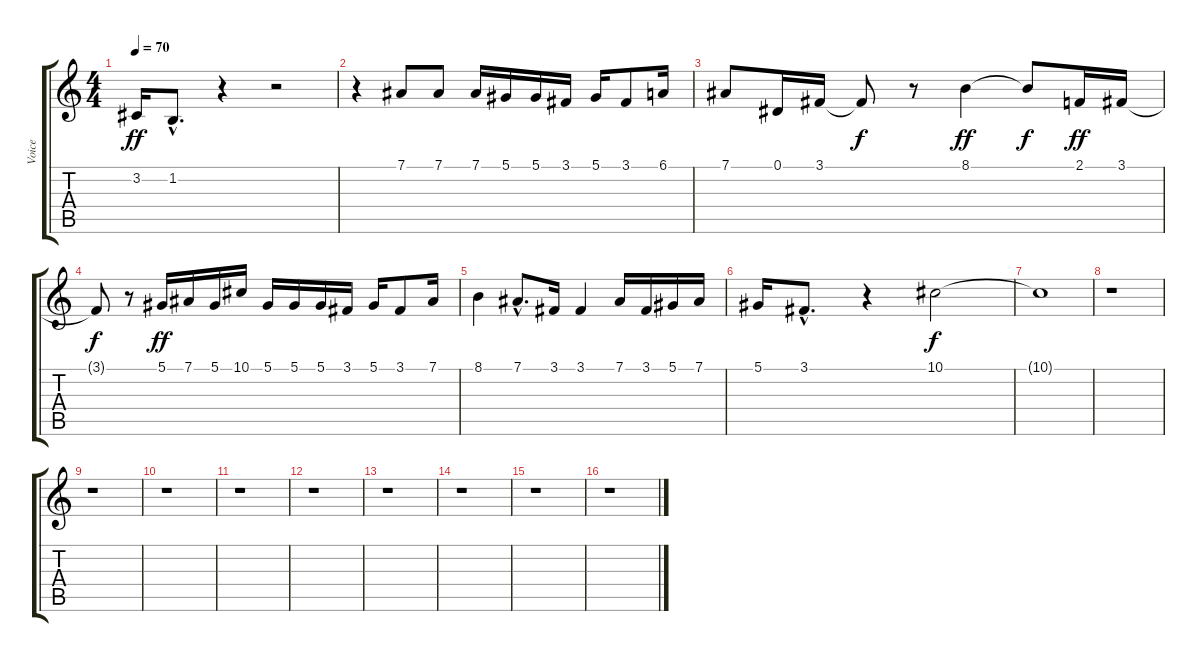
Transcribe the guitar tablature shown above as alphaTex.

\track ("Voice" "Voice") {instrument lead2sawtooth}
\staff {score tabs}
\tuning (Eb4 Bb3 Gb3 Db3 Ab2 Eb2) {hide}
\ts (4 4)
\tempo 70
\clef g2
\ks c
3.2.16{dy ff} 1.2{hac}.8{d} r.4 r.2 |
r.4 7.1.8 7.1.8 7.1.16 5.1.16 5.1.16 3.1.16 5.1.16 3.1.8 6.1.16 |
7.1.8 0.1.16 3.1.16 3.1{t}.8{dy f} r.8 8.1.4{dy ff} 8.1{t}.8{dy f} 2.1.16{dy ff} 3.1.16 |
3.1{t}.8{dy f} r.8 5.1.16{dy ff} 7.1.16 5.1.16 10.1.16 5.1.16 5.1.16 5.1.16 3.1.16 5.1.16 3.1.8 7.1.16 |
8.1.4 7.1{hac}.8{d} 3.1.16 3.1.4 7.1.16 3.1.16 5.1.16 7.1.16 |
5.1.16 3.1{hac}.8{d} r.4 10.1.2{dy f} |
10.1{t}.1 |
r.1 |
r.1 |
r.1 |
r.1 |
r.1 |
r.1 |
r.1 |
r.1 |
r.1
